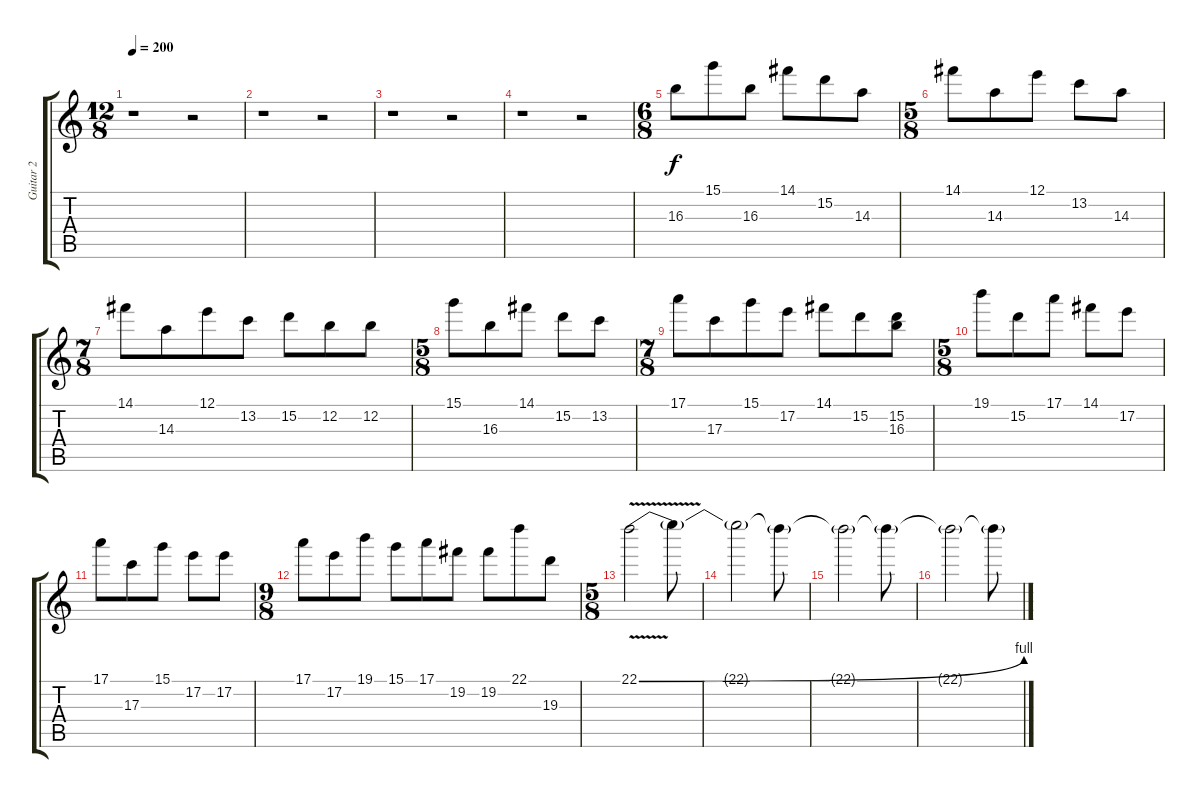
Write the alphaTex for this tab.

\track ("Guitar 2" "Guitar 2") {instrument overdrivenguitar}
\staff {score tabs}
\tuning (E4 B3 G3 D3 A2 E2) {hide}
\ts (12 8)
\tempo 200
\clef g2
\ks c
r.1{dy f} r.2 |
r.1 r.2 |
r.1 r.2 |
r.1 r.2 |
\ts (6 8)
16.3.8 15.1.8 16.3.8 14.1.8 15.2.8 14.3.8 |
\ts (5 8)
14.1.8 14.3.8 12.1.8 13.2.8 14.3.8 |
\ts (7 8)
14.1.8 14.3.8 12.1.8 13.2.8 15.2.8 12.2.8 12.2.8 |
\ts (5 8)
15.1.8 16.3.8 14.1.8 15.2.8 13.2.8 |
\ts (7 8)
17.1.8 17.3.8 15.1.8 17.2.8 14.1.8 15.2.8 (15.2 16.3).8 |
\ts (5 8)
19.1.8 15.2.8 17.1.8 14.1.8 17.2.8 |
17.1.8 17.3.8 15.1.8 17.2.8 17.2.8 |
\ts (9 8)
17.1.8 17.2.8 19.1.8 15.1.8 17.1.8 19.2.8 19.2.8 22.1.8 19.3.8 |
\ts (5 8)
22.1{be (bend 0 0 60 4) v}.2{volume 14} 22.1{t}.8 |
22.1{t}.2 22.1{t}.8 |
22.1{t}.2 22.1{t}.8 |
22.1{t}.2 22.1{t}.8
